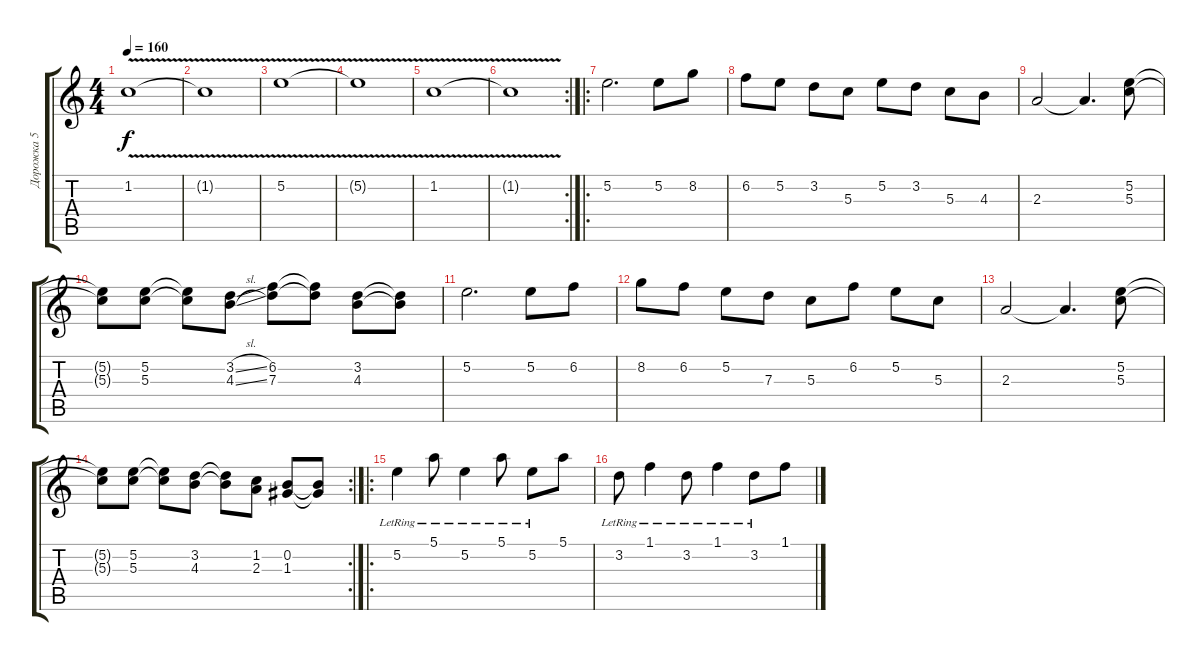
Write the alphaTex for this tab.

\track ("Дорожка 5" "Дорожка 5") {instrument acousticguitarsteel}
\staff {score tabs}
\tuning (E4 B3 G3 D3 A2 E2) {hide}
\ts (4 4)
\tempo 160
\clef g2
\ks c
1.2{v}.1{dy f} |
1.2{t}.1 |
5.2{v}.1 |
5.2{t}.1 |
1.2{v}.1 |
\rc 2
1.2{t}.1 |
\ro
5.2.2{d} 5.2.8 8.2.8 |
6.2.8 5.2.8 3.2.8 5.3.8 5.2.8 3.2.8 5.3.8 4.3.8 |
2.3.2 2.3{t}.4{d} (5.2 5.3).8 |
(5.2{t} 5.3{t}).8 (5.2 5.3).8 (5.2{t} 5.3{t}).8 (3.2{sl} 4.3{sl}).8 (6.2 7.3).8 (6.2{t} 7.3{t}).8 (3.2 4.3).8 (3.2{t} 4.3{t}).8 |
5.2.2{d} 5.2.8 6.2.8 |
8.2.8 6.2.8 5.2.8 7.3.8 5.3.8 6.2.8 5.2.8 5.3.8 |
2.3.2 2.3{t}.4{d} (5.2 5.3).8 |
\rc 2
(5.2{t} 5.3{t}).8 (5.2 5.3).8 (5.2{t} 5.3{t}).8 (3.2 4.3).8 (3.2{t} 4.3{t}).8 (1.2 2.3).8 (0.2 1.3).8 (0.2{t} 1.3{t}).8 |
\ro
5.2{lr}.4 5.1{lr}.8 5.2{lr}.4 5.1{lr}.8 5.2{lr}.8 5.1.8 |
3.2{lr}.8 1.1{lr}.4 3.2{lr}.8 1.1{lr}.4 3.2{lr}.8 1.1.8
